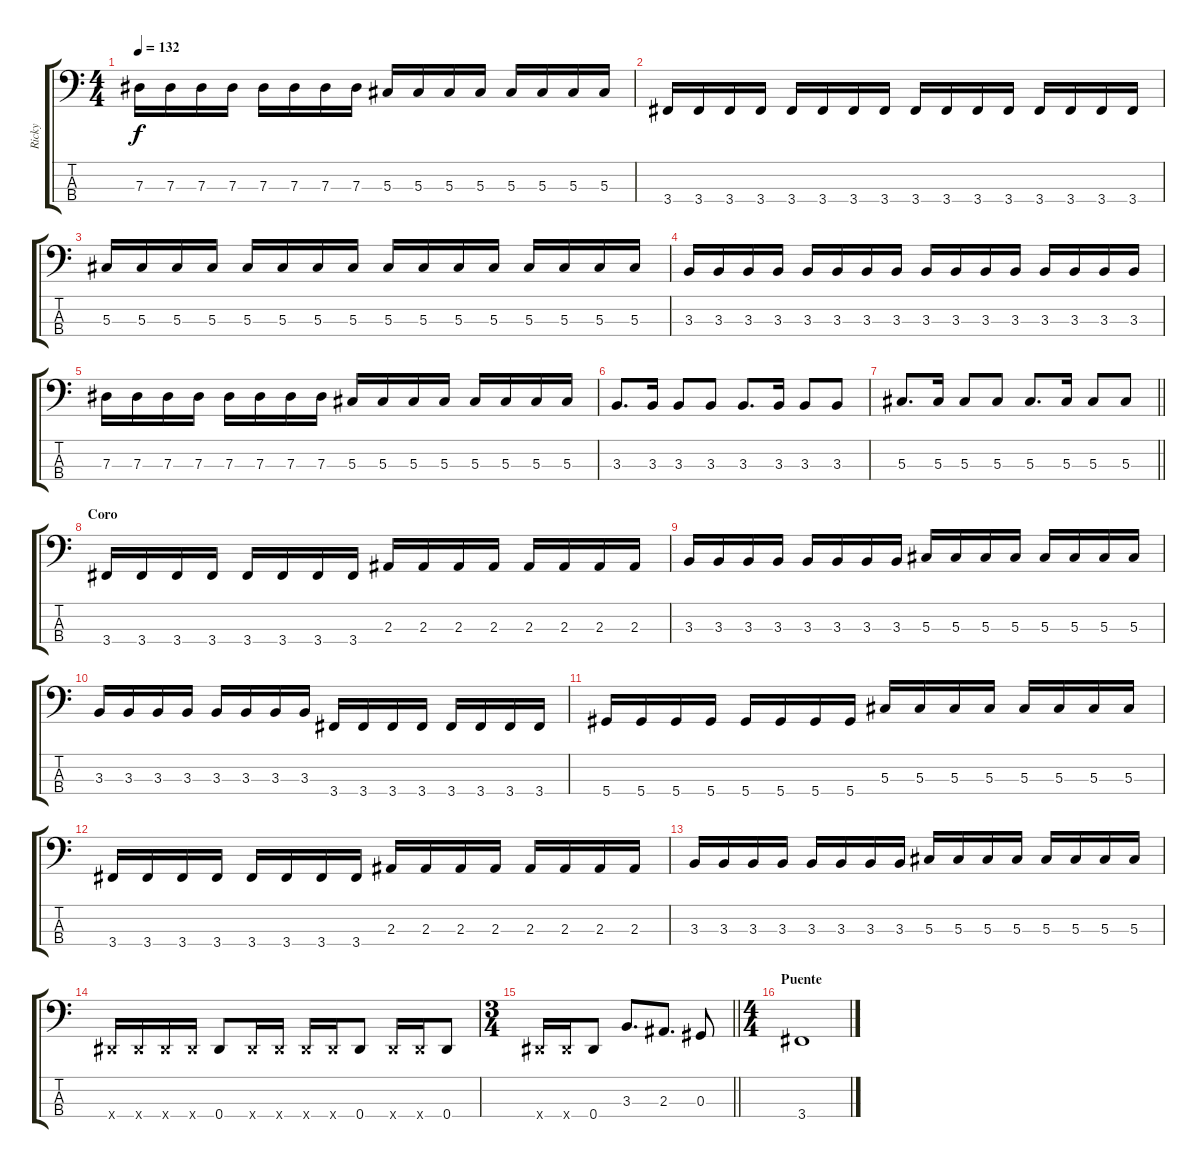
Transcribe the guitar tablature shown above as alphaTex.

\track ("Ricky" "Ricky") {instrument electricbasspick}
\staff {score tabs}
\tuning (Gb2 Db2 Ab1 Eb1) {hide}
\ts (4 4)
\tempo 132
\clef f4
\ks c
7.3.16{dy f} 7.3.16 7.3.16 7.3.16 7.3.16 7.3.16 7.3.16 7.3.16 5.3.16 5.3.16 5.3.16 5.3.16 5.3.16 5.3.16 5.3.16 5.3.16 |
3.4.16 3.4.16 3.4.16 3.4.16 3.4.16 3.4.16 3.4.16 3.4.16 3.4.16 3.4.16 3.4.16 3.4.16 3.4.16 3.4.16 3.4.16 3.4.16 |
5.3.16 5.3.16 5.3.16 5.3.16 5.3.16 5.3.16 5.3.16 5.3.16 5.3.16 5.3.16 5.3.16 5.3.16 5.3.16 5.3.16 5.3.16 5.3.16 |
3.3.16 3.3.16 3.3.16 3.3.16 3.3.16 3.3.16 3.3.16 3.3.16 3.3.16 3.3.16 3.3.16 3.3.16 3.3.16 3.3.16 3.3.16 3.3.16 |
7.3.16 7.3.16 7.3.16 7.3.16 7.3.16 7.3.16 7.3.16 7.3.16 5.3.16 5.3.16 5.3.16 5.3.16 5.3.16 5.3.16 5.3.16 5.3.16 |
3.3.8{d} 3.3.16 3.3.8 3.3.8 3.3.8{d} 3.3.16 3.3.8 3.3.8 |
\barLineRight lightlight
5.3.8{d} 5.3.16 5.3.8 5.3.8 5.3.8{d} 5.3.16 5.3.8 5.3.8 |
\section ("" "Coro")
3.4.16 3.4.16 3.4.16 3.4.16 3.4.16 3.4.16 3.4.16 3.4.16 2.3.16 2.3.16 2.3.16 2.3.16 2.3.16 2.3.16 2.3.16 2.3.16 |
3.3.16 3.3.16 3.3.16 3.3.16 3.3.16 3.3.16 3.3.16 3.3.16 5.3.16 5.3.16 5.3.16 5.3.16 5.3.16 5.3.16 5.3.16 5.3.16 |
3.3.16 3.3.16 3.3.16 3.3.16 3.3.16 3.3.16 3.3.16 3.3.16 3.4.16 3.4.16 3.4.16 3.4.16 3.4.16 3.4.16 3.4.16 3.4.16 |
5.4.16 5.4.16 5.4.16 5.4.16 5.4.16 5.4.16 5.4.16 5.4.16 5.3.16 5.3.16 5.3.16 5.3.16 5.3.16 5.3.16 5.3.16 5.3.16 |
3.4.16 3.4.16 3.4.16 3.4.16 3.4.16 3.4.16 3.4.16 3.4.16 2.3.16 2.3.16 2.3.16 2.3.16 2.3.16 2.3.16 2.3.16 2.3.16 |
3.3.16 3.3.16 3.3.16 3.3.16 3.3.16 3.3.16 3.3.16 3.3.16 5.3.16 5.3.16 5.3.16 5.3.16 5.3.16 5.3.16 5.3.16 5.3.16 |
0.4{x}.16 0.4{x}.16 0.4{x}.16 0.4{x}.16 0.4.8 0.4{x}.16 0.4{x}.16 0.4{x}.16 0.4{x}.16 0.4.8 0.4{x}.16 0.4{x}.16 0.4.8 |
\ts (3 4)
\barLineRight lightlight
0.4{x}.16 0.4{x}.16 0.4.8 3.3.8{d} 2.3.8{d} 0.3.8 |
\ts (4 4)
\section ("" "Puente")
3.4.1
